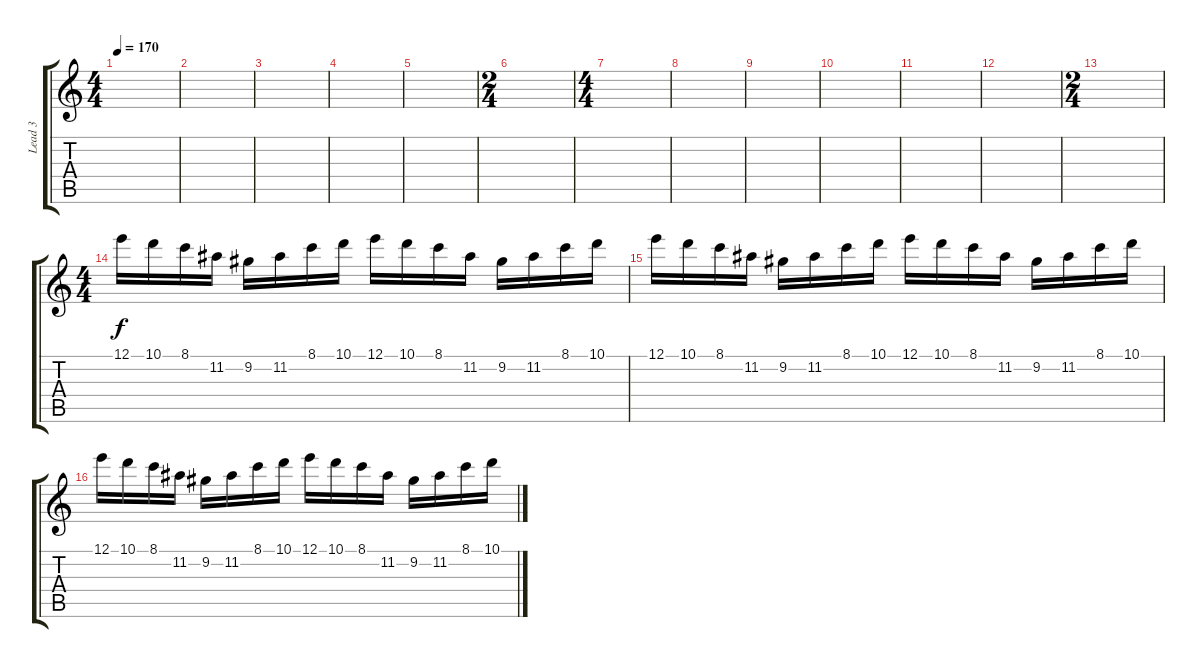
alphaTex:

\track ("Lead 3" "Lead 3") {instrument distortionguitar}
\staff {score tabs}
\tuning (E4 B3 G3 D3 A2 E2) {hide}
\ts (4 4)
\tempo 170
\clef g2
\ks c
|
|
|
|
|
\ts (2 4)
|
\ts (4 4)
|
|
|
|
|
|
\ts (2 4)
|
\ts (4 4)
12.1.16 10.1.16 8.1.16 11.2.16 9.2.16 11.2.16 8.1.16 10.1.16 12.1.16 10.1.16 8.1.16 11.2.16 9.2.16 11.2.16 8.1.16 10.1.16 |
12.1.16 10.1.16 8.1.16 11.2.16 9.2.16 11.2.16 8.1.16 10.1.16 12.1.16 10.1.16 8.1.16 11.2.16 9.2.16 11.2.16 8.1.16 10.1.16 |
12.1.16 10.1.16 8.1.16 11.2.16 9.2.16 11.2.16 8.1.16 10.1.16 12.1.16 10.1.16 8.1.16 11.2.16 9.2.16 11.2.16 8.1.16 10.1.16
